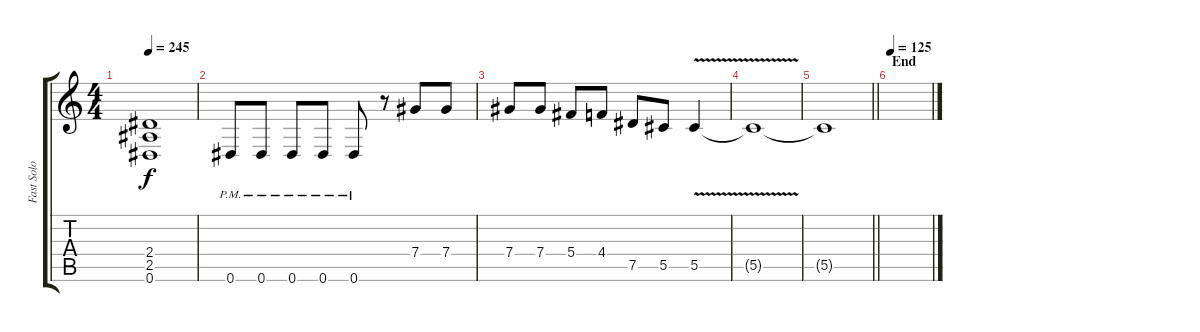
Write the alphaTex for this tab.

\track ("Fast Solo guitar" "Fast Solo ") {instrument overdrivenguitar}
\staff {score tabs}
\tuning (Eb4 Bb3 Gb3 Db3 Ab2 Eb2) {hide}
\ts (4 4)
\tempo 245
\clef g2
\ks c
(2.4{t} 2.5{t} 0.6{t}).1{dy f} |
0.6{pm}.8 0.6{pm}.8 0.6{pm}.8 0.6{pm}.8 0.6{pm}.8 r.8 7.4.8 7.4.8 |
7.4.8 7.4.8 5.4.8 4.4.8 7.5.8 5.5.8 5.5{v}.4 |
5.5{t}.1 |
\barLineRight lightlight
5.5{t}.1 |
\section ("" "End")
\tempo 120
\tempo 125
